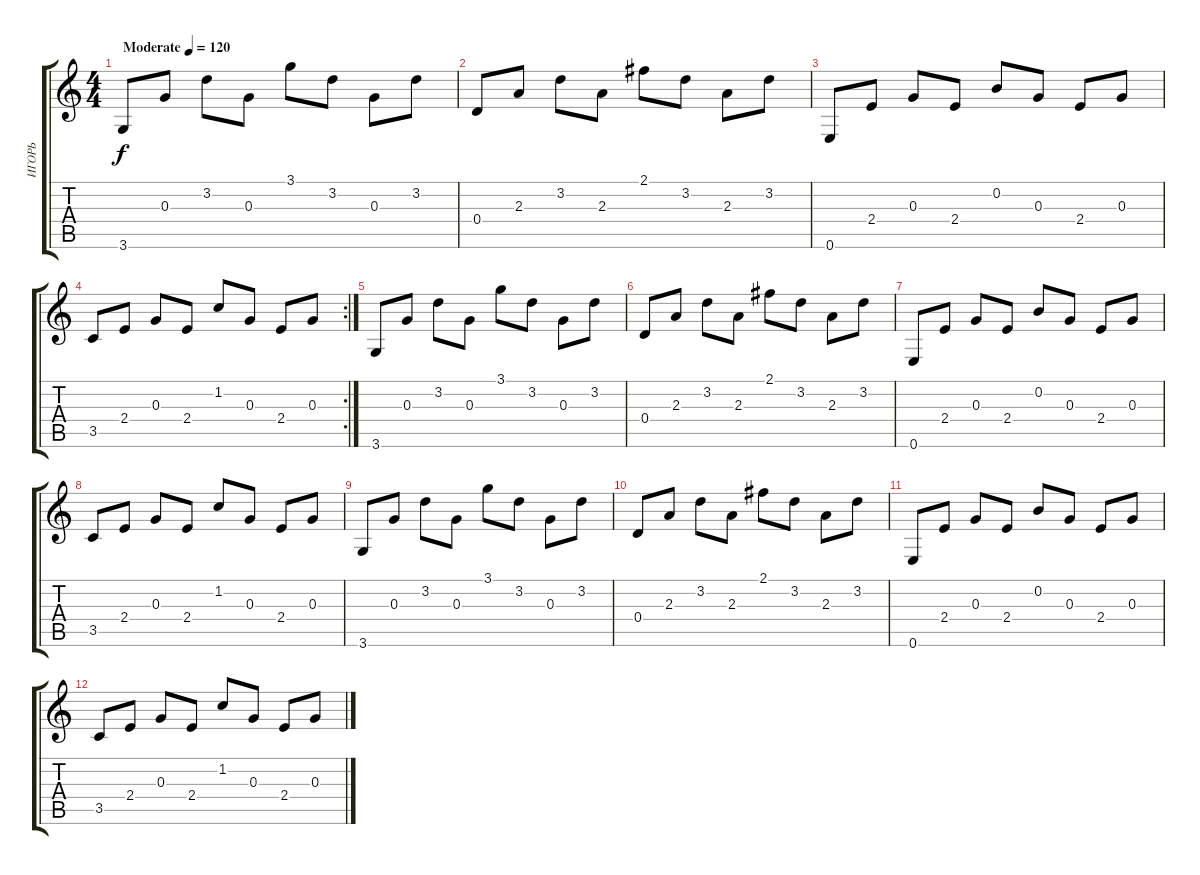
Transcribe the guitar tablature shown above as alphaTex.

\track ("ИГОРЬ" "ИГОРЬ") {instrument acousticguitarsteel}
\staff {score tabs}
\tuning (E4 B3 G3 D3 A2 E2) {hide}
\ts (4 4)
\tempo (120 "Moderate")
\clef g2
\ks c
3.6.8{dy f instrument acousticguitarsteel} 0.3.8 3.2.8 0.3.8 3.1.8 3.2.8 0.3.8 3.2.8 |
0.4.8 2.3.8 3.2.8 2.3.8 2.1.8 3.2.8 2.3.8 3.2.8 |
0.6.8 2.4.8 0.3.8 2.4.8 0.2.8 0.3.8 2.4.8 0.3.8 |
\rc 2
3.5.8 2.4.8 0.3.8 2.4.8 1.2.8 0.3.8 2.4.8 0.3.8 |
3.6.8 0.3.8 3.2.8 0.3.8 3.1.8 3.2.8 0.3.8 3.2.8 |
0.4.8 2.3.8 3.2.8 2.3.8 2.1.8 3.2.8 2.3.8 3.2.8 |
0.6.8 2.4.8 0.3.8 2.4.8 0.2.8 0.3.8 2.4.8 0.3.8 |
3.5.8 2.4.8 0.3.8 2.4.8 1.2.8 0.3.8 2.4.8 0.3.8 |
3.6.8 0.3.8 3.2.8 0.3.8 3.1.8 3.2.8 0.3.8 3.2.8 |
0.4.8 2.3.8 3.2.8 2.3.8 2.1.8 3.2.8 2.3.8 3.2.8 |
0.6.8 2.4.8 0.3.8 2.4.8 0.2.8 0.3.8 2.4.8 0.3.8 |
3.5.8 2.4.8 0.3.8 2.4.8 1.2.8 0.3.8 2.4.8 0.3.8
